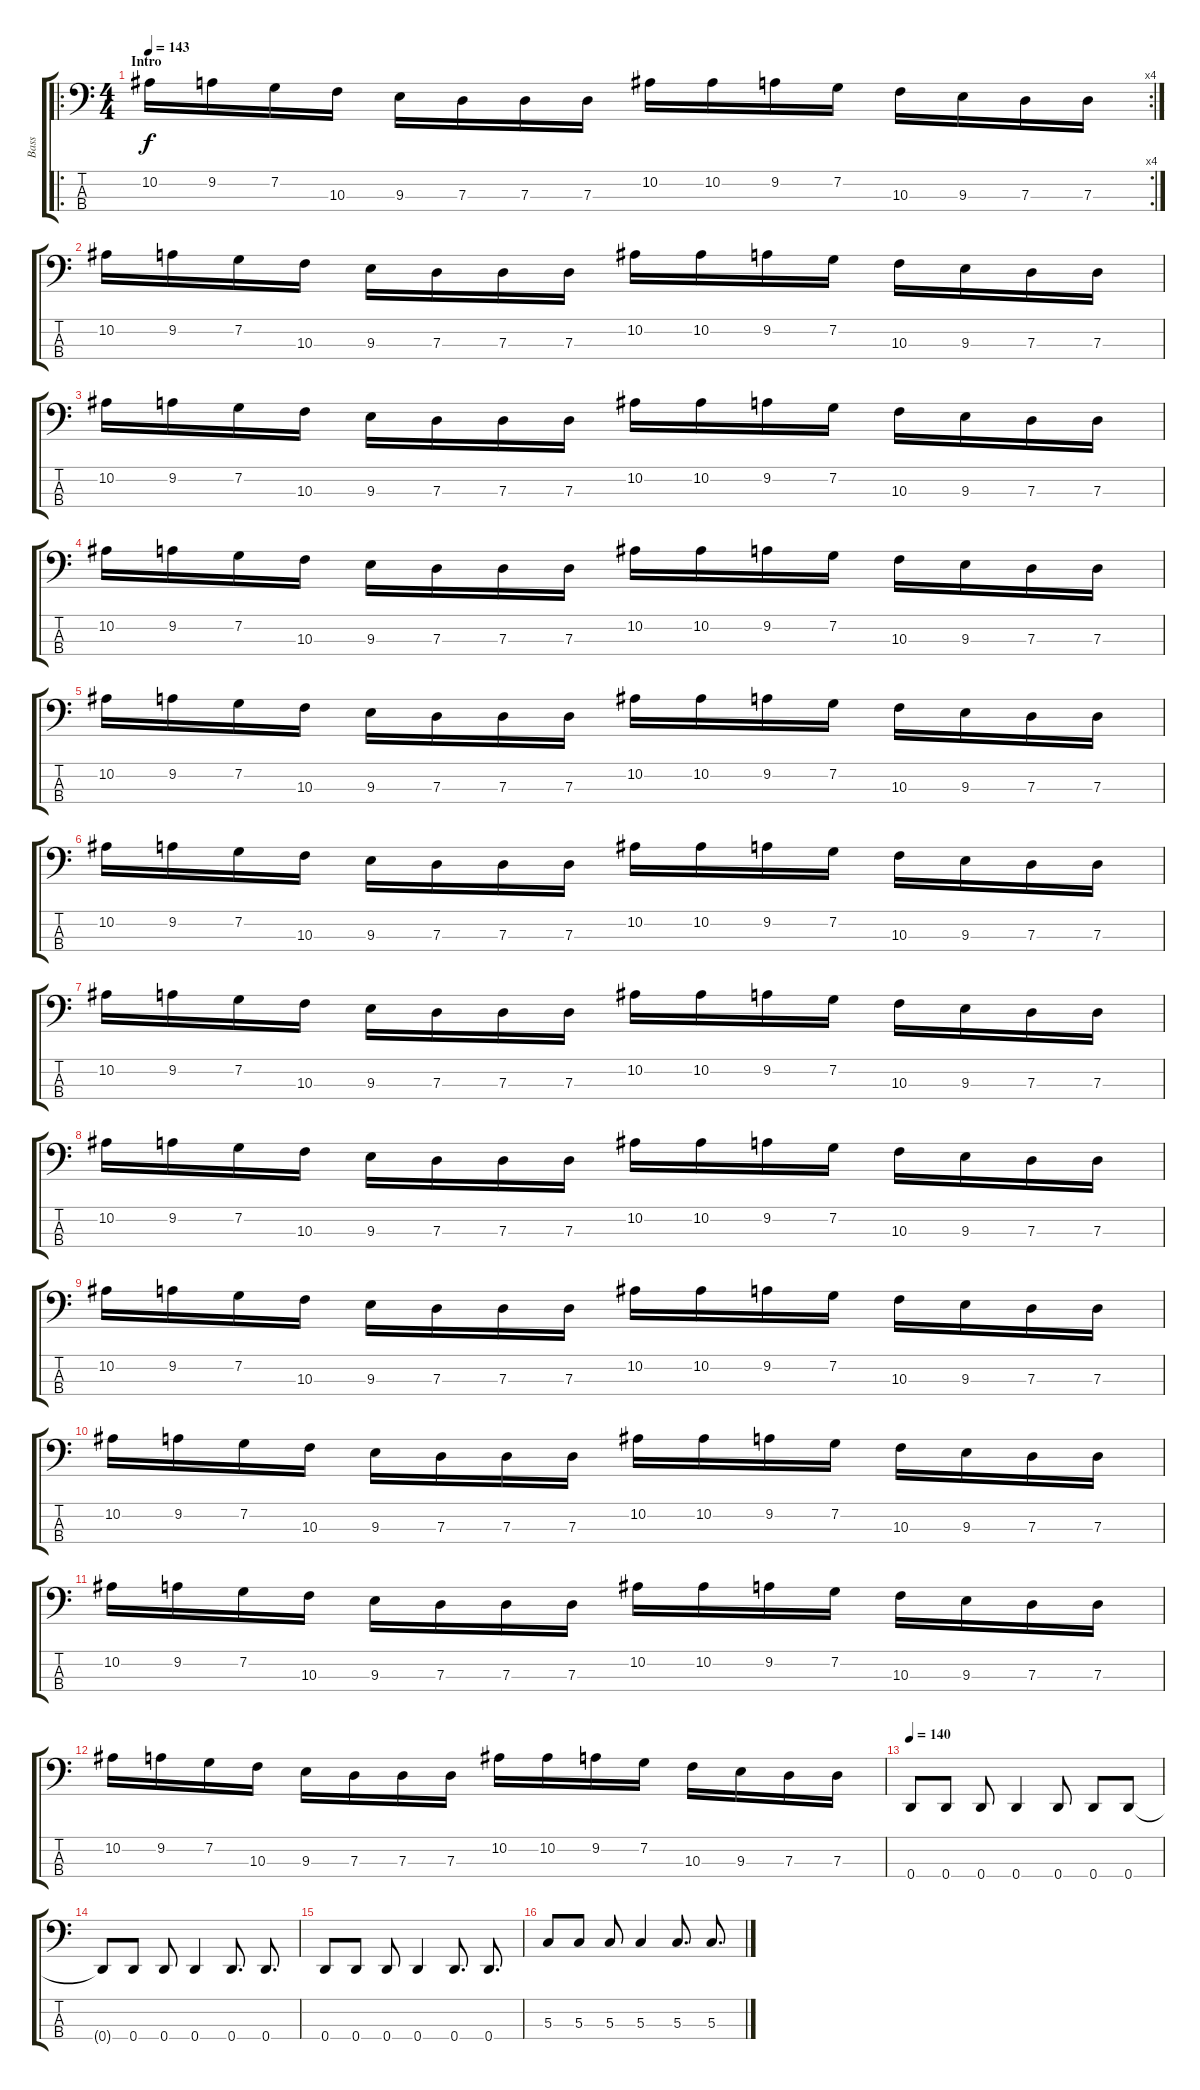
\track ("Bass" "Bass") {instrument electricbassfinger}
\staff {score tabs}
\tuning (F2 C2 G1 D1) {hide}
\ro
\rc 4
\ts (4 4)
\section ("" "Intro")
\tempo 143
\clef f4
\ks c
10.2.16{dy f instrument electricbassfinger} 9.2.16 7.2.16 10.3.16 9.3.16 7.3.16 7.3.16 7.3.16 10.2.16 10.2.16 9.2.16 7.2.16 10.3.16 9.3.16 7.3.16 7.3.16 |
10.2.16 9.2.16 7.2.16 10.3.16 9.3.16 7.3.16 7.3.16 7.3.16 10.2.16 10.2.16 9.2.16 7.2.16 10.3.16 9.3.16 7.3.16 7.3.16 |
10.2.16 9.2.16 7.2.16 10.3.16 9.3.16 7.3.16 7.3.16 7.3.16 10.2.16 10.2.16 9.2.16 7.2.16 10.3.16 9.3.16 7.3.16 7.3.16 |
10.2.16 9.2.16 7.2.16 10.3.16 9.3.16 7.3.16 7.3.16 7.3.16 10.2.16 10.2.16 9.2.16 7.2.16 10.3.16 9.3.16 7.3.16 7.3.16 |
10.2.16 9.2.16 7.2.16 10.3.16 9.3.16 7.3.16 7.3.16 7.3.16 10.2.16 10.2.16 9.2.16 7.2.16 10.3.16 9.3.16 7.3.16 7.3.16 |
10.2.16 9.2.16 7.2.16 10.3.16 9.3.16 7.3.16 7.3.16 7.3.16 10.2.16 10.2.16 9.2.16 7.2.16 10.3.16 9.3.16 7.3.16 7.3.16 |
10.2.16 9.2.16 7.2.16 10.3.16 9.3.16 7.3.16 7.3.16 7.3.16 10.2.16 10.2.16 9.2.16 7.2.16 10.3.16 9.3.16 7.3.16 7.3.16 |
10.2.16 9.2.16 7.2.16 10.3.16 9.3.16 7.3.16 7.3.16 7.3.16 10.2.16 10.2.16 9.2.16 7.2.16 10.3.16 9.3.16 7.3.16 7.3.16 |
10.2.16 9.2.16 7.2.16 10.3.16 9.3.16 7.3.16 7.3.16 7.3.16 10.2.16 10.2.16 9.2.16 7.2.16 10.3.16 9.3.16 7.3.16 7.3.16 |
10.2.16 9.2.16 7.2.16 10.3.16 9.3.16 7.3.16 7.3.16 7.3.16 10.2.16 10.2.16 9.2.16 7.2.16 10.3.16 9.3.16 7.3.16 7.3.16 |
10.2.16 9.2.16 7.2.16 10.3.16 9.3.16 7.3.16 7.3.16 7.3.16 10.2.16 10.2.16 9.2.16 7.2.16 10.3.16 9.3.16 7.3.16 7.3.16 |
10.2.16 9.2.16 7.2.16 10.3.16 9.3.16 7.3.16 7.3.16 7.3.16 10.2.16 10.2.16 9.2.16 7.2.16 10.3.16 9.3.16 7.3.16 7.3.16 |
\tempo 140
0.4.8 0.4.8 0.4.8 0.4.4 0.4.8 0.4.8 0.4.8 |
0.4{t}.8 0.4.8 0.4.8 0.4.4 0.4.8{d} 0.4.8{d} |
0.4.8 0.4.8 0.4.8 0.4.4 0.4.8{d} 0.4.8{d} |
5.3.8 5.3.8 5.3.8 5.3.4 5.3.8{d} 5.3.8{d}
